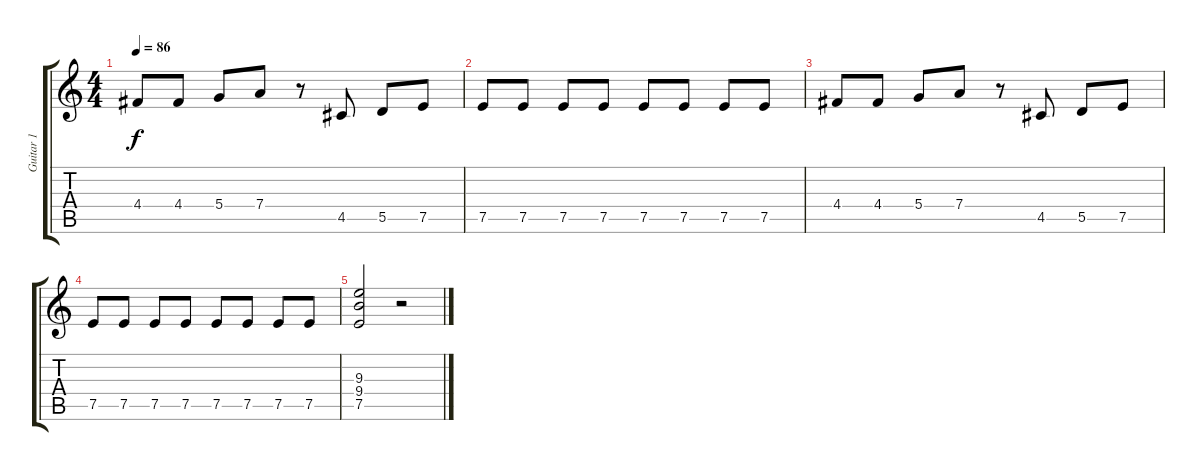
\track ("Guitar 1" "Guitar 1") {instrument distortionguitar}
\staff {score tabs}
\tuning (E4 B3 G3 D3 A2 E2) {hide}
\ts (4 4)
\tempo 86
\clef g2
\ks c
4.4.8{dy f} 4.4.8 5.4.8 7.4.8 r.8 4.5.8 5.5.8 7.5.8 |
7.5.8 7.5.8 7.5.8 7.5.8 7.5.8 7.5.8 7.5.8 7.5.8 |
4.4.8 4.4.8 5.4.8 7.4.8 r.8 4.5.8 5.5.8 7.5.8 |
7.5.8 7.5.8 7.5.8 7.5.8 7.5.8 7.5.8 7.5.8 7.5.8 |
(9.3 9.4 7.5).2 r.2
